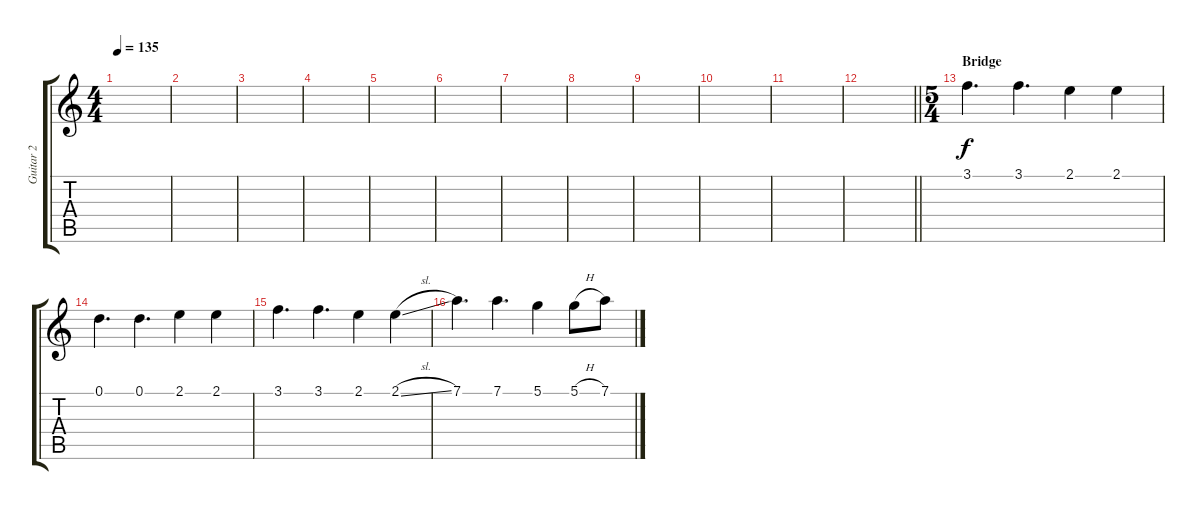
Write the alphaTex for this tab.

\track ("Guitar 2" "Guitar 2") {instrument distortionguitar}
\staff {score tabs}
\tuning (D4 A3 F3 C3 G2 D2) {hide}
\ts (4 4)
\tempo 135
\clef g2
\ks c
|
|
|
|
|
|
|
|
|
|
|
\barLineRight lightlight
|
\ts (5 4)
\section ("" "Bridge")
3.1.4{d volume 11 instrument electricguitarjazz} 3.1.4{d} 2.1.4 2.1.4 |
0.1.4{d} 0.1.4{d} 2.1.4 2.1.4 |
3.1.4{d} 3.1.4{d} 2.1.4 2.1{sl}.4 |
7.1.4{d} 7.1.4{d} 5.1.4 5.1{h}.8 7.1.8
